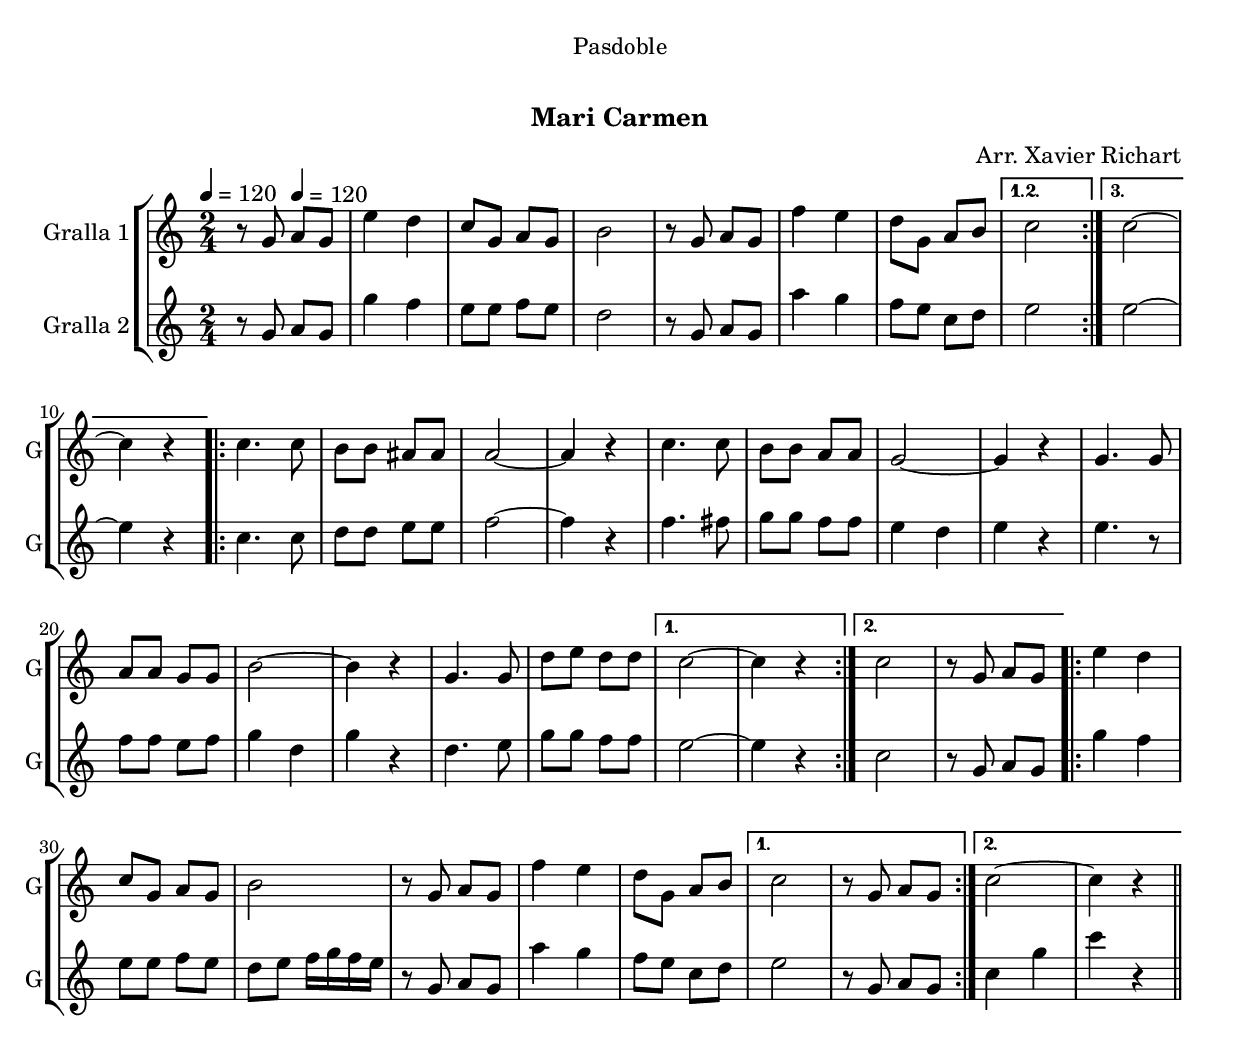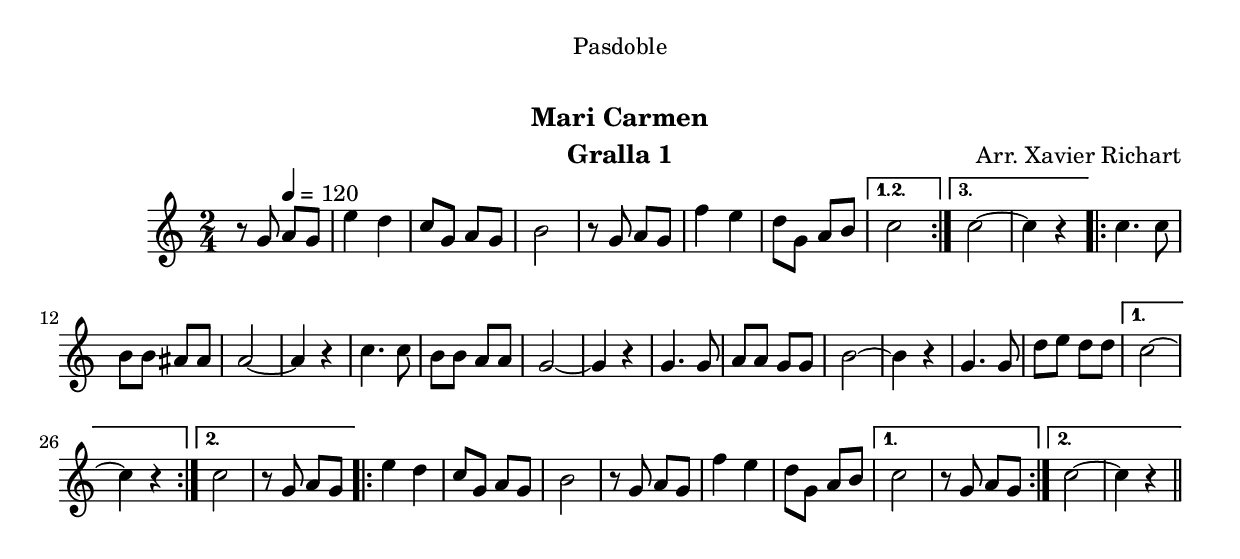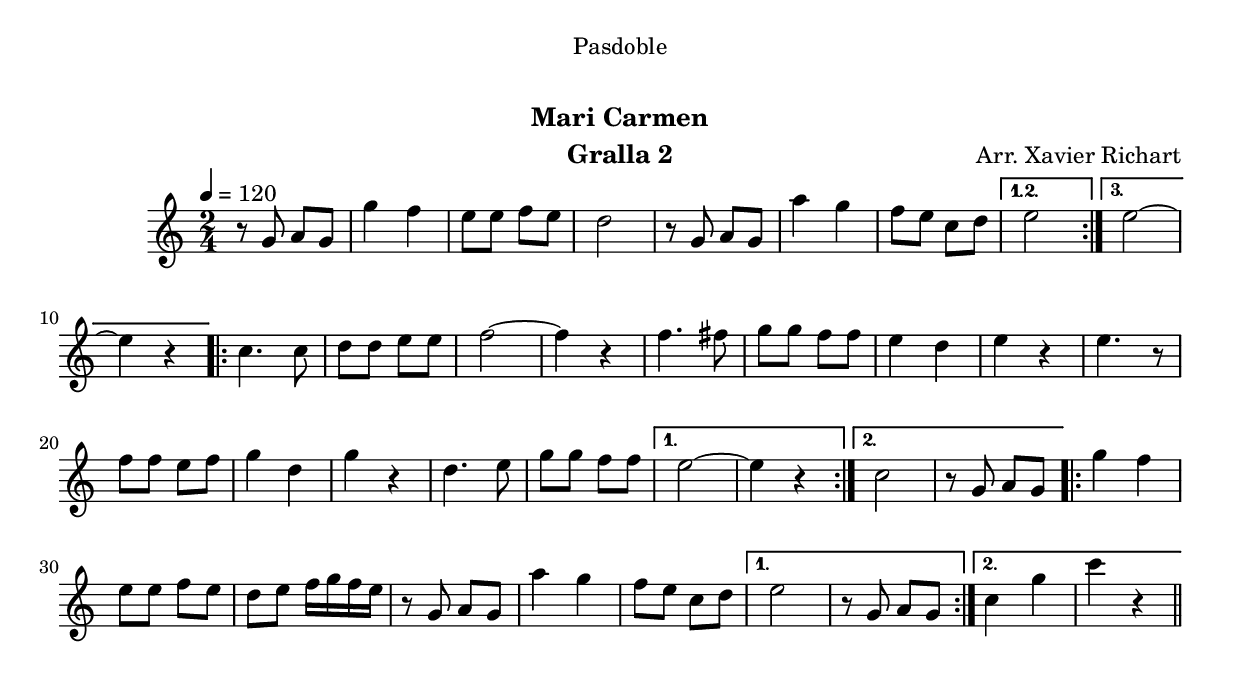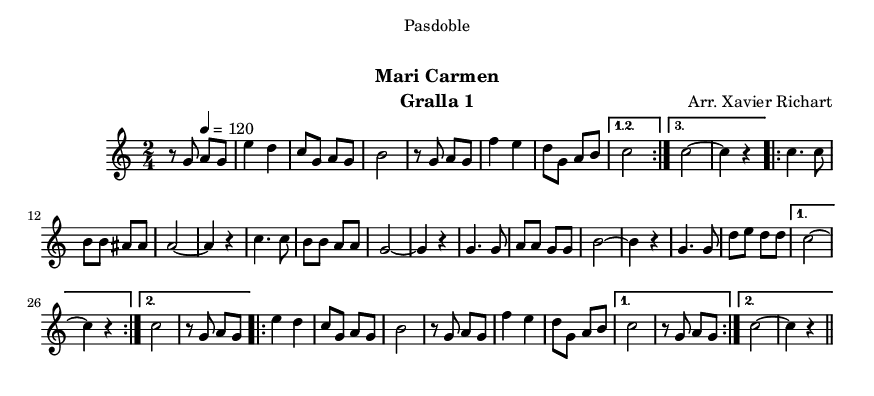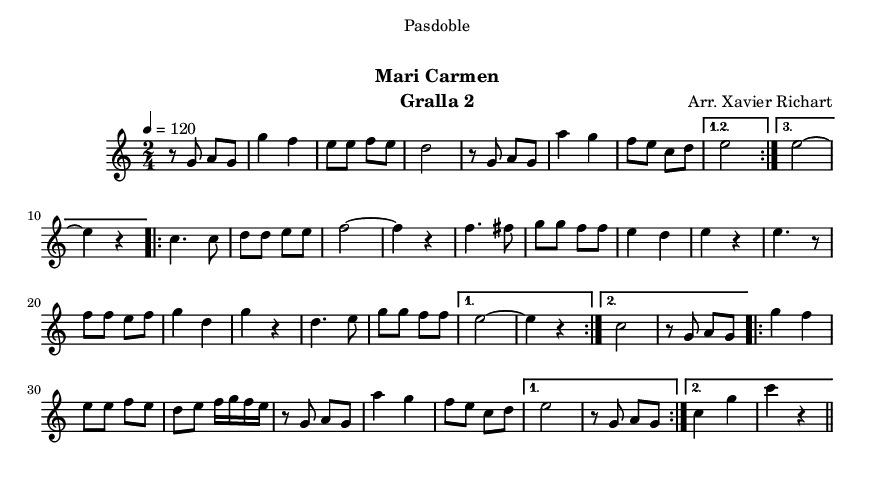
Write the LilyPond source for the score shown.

\version "2.16.0"

\header {
  dedication="Pasdoble"
  title="  "
  subtitle="Mari Carmen"
  subsubtitle=""
  poet=""
  meter=""
  piece=""
  composer="Arr. Xavier Richart"
  arranger=""
  opus=""
  instrument=""
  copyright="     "
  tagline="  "
}

liniaroAa =
\relative g'
{
  \clef treble
  \key c \major
  \time 2/4
  \repeat volta 3 { r8 g \tempo 4 = 120 a g  |
  e'4 d  |
  c8 g a g  |
  b2  |
  %05
  r8 g a g  |
  f'4 e  |
  d8 g, a b }
  \alternative { { c2 }
  { c2 ~  |
  %10
  c4 r } }
  \repeat volta 2 { c4. c8  |
  b8 b ais ais  |
  a2 ~  |
  a4 r  |
  %15
  c4. c8  |
  b8 b a a  |
  g2 ~  |
  g4 r  |
  g4. g8  |
  %20
  a8 a g g  |
  b2 ~  |
  b4 r  |
  g4. g8  |
  d'8 e d d }
  %25
  \alternative { { c2 ~  |
  c4 r }
  { c2  |
  r8 g a g } }
  \repeat volta 2 { e'4 d  |
  %30
  c8 g a g  |
  b2  |
  r8 g a g  |
  f'4 e  |
  d8 g, a b }
  %35
  \alternative { { c2  |
  r8 g a g }
  { c2 ~  |
  c4 r4 } } \bar "||" % kompletite
}

liniaroAb =
\relative g'
{
  \tempo 4 = 120
  \clef treble
  \key c \major
  \time 2/4
  \repeat volta 3 { r8 g a g  |
  g'4 f  |
  e8 e f e  |
  d2  |
  %05
  r8 g, a g  |
  a'4 g  |
  f8 e c d }
  \alternative { { e2 }
  { e2 ~  |
  %10
  e4 r } }
  \repeat volta 2 { c4. c8  |
  d8 d e e  |
  f2 ~  |
  f4 r  |
  %15
  f4. fis8  |
  g8 g f f  |
  e4 d  |
  e4 r  |
  e4. r8  | % kompletite
  %20
  f8 f e f  |
  g4 d  |
  g4 r  |
  d4. e8  |
  g8 g f f }
  %25
  \alternative { { e2 ~  |
  e4 r }
  { c2  |
  r8 g a g } }
  \repeat volta 2 { g'4 f  |
  %30
  e8 e f e  |
  d8 e f16 g f e  |
  r8 g, a g  |
  a'4 g  |
  f8 e c d }
  %35
  \alternative { { e2  |
  r8 g, a g }
  { c4 g'  |
  c4 r4 } } \bar "||" % kompletite
}

\book {

\paper {
  print-page-number = false
}

\bookpart {
  \score {
    \new StaffGroup {
      \override Score.RehearsalMark #'self-alignment-X = #LEFT
      <<
        \new Staff \with {instrumentName = #"Gralla 1" shortInstrumentName = #"G"} \liniaroAa
        \new Staff \with {instrumentName = #"Gralla 2" shortInstrumentName = #"G"} \liniaroAb
      >>
    }
    \layout {}
  }\score { \unfoldRepeats
    \new StaffGroup {
      \override Score.RehearsalMark #'self-alignment-X = #LEFT
      <<
        \new Staff \with {instrumentName = #"Gralla 1" shortInstrumentName = #"G"} \liniaroAa
        \new Staff \with {instrumentName = #"Gralla 2" shortInstrumentName = #"G"} \liniaroAb
      >>
    }
    \midi {}
  }
}

\bookpart {
  \header {instrument="Gralla 1"}
  \score {
    \new StaffGroup {
      \override Score.RehearsalMark #'self-alignment-X = #LEFT
      <<
        \new Staff \liniaroAa
      >>
    }
    \layout {}
  }\score { \unfoldRepeats
    \new StaffGroup {
      \override Score.RehearsalMark #'self-alignment-X = #LEFT
      <<
        \new Staff \liniaroAa
      >>
    }
    \midi {}
  }
}

\bookpart {
  \header {instrument="Gralla 2"}
  \score {
    \new StaffGroup {
      \override Score.RehearsalMark #'self-alignment-X = #LEFT
      <<
        \new Staff \liniaroAb
      >>
    }
    \layout {}
  }\score { \unfoldRepeats
    \new StaffGroup {
      \override Score.RehearsalMark #'self-alignment-X = #LEFT
      <<
        \new Staff \liniaroAb
      >>
    }
    \midi {}
  }
}

}

\book {

\paper {
  print-page-number = false
  #(set-paper-size "a6landscape")
  #(layout-set-staff-size 14)
}

\bookpart {
  \header {instrument="Gralla 1"}
  \score {
    \new StaffGroup {
      \override Score.RehearsalMark #'self-alignment-X = #LEFT
      <<
        \new Staff \liniaroAa
      >>
    }
    \layout {}
  }
}

\bookpart {
  \header {instrument="Gralla 2"}
  \score {
    \new StaffGroup {
      \override Score.RehearsalMark #'self-alignment-X = #LEFT
      <<
        \new Staff \liniaroAb
      >>
    }
    \layout {}
  }
}

}

